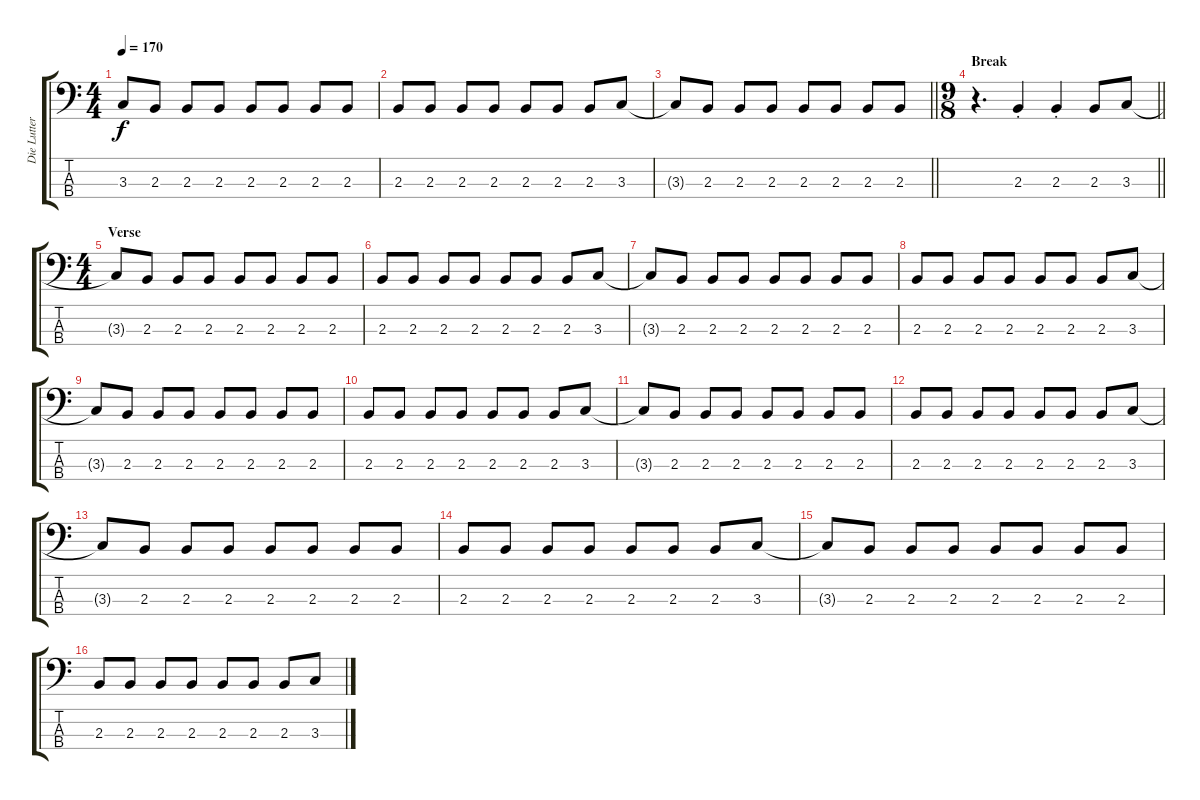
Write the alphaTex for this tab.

\track ("Die Lutter" "Die Lutter") {instrument electricbasspick}
\staff {score tabs}
\tuning (G2 D2 A1 E1) {hide}
\ts (4 4)
\tempo 170
\clef f4
\ks c
3.3{t}.8{dy f} 2.3.8 2.3.8 2.3.8 2.3.8 2.3.8 2.3.8 2.3.8 |
2.3.8 2.3.8 2.3.8 2.3.8 2.3.8 2.3.8 2.3.8 3.3.8 |
\barLineRight lightlight
3.3{t}.8 2.3.8 2.3.8 2.3.8 2.3.8 2.3.8 2.3.8 2.3.8 |
\ts (9 8)
\section ("" "Break")
\barLineRight lightlight
r.4{d} 2.3{st}.4 2.3{st}.4 2.3.8 3.3.8 |
\ts (4 4)
\section ("" "Verse")
3.3{t}.8 2.3.8 2.3.8 2.3.8 2.3.8 2.3.8 2.3.8 2.3.8 |
2.3.8 2.3.8 2.3.8 2.3.8 2.3.8 2.3.8 2.3.8 3.3.8 |
3.3{t}.8 2.3.8 2.3.8 2.3.8 2.3.8 2.3.8 2.3.8 2.3.8 |
2.3.8 2.3.8 2.3.8 2.3.8 2.3.8 2.3.8 2.3.8 3.3.8 |
3.3{t}.8 2.3.8 2.3.8 2.3.8 2.3.8 2.3.8 2.3.8 2.3.8 |
2.3.8 2.3.8 2.3.8 2.3.8 2.3.8 2.3.8 2.3.8 3.3.8 |
3.3{t}.8 2.3.8 2.3.8 2.3.8 2.3.8 2.3.8 2.3.8 2.3.8 |
2.3.8 2.3.8 2.3.8 2.3.8 2.3.8 2.3.8 2.3.8 3.3.8 |
3.3{t}.8 2.3.8 2.3.8 2.3.8 2.3.8 2.3.8 2.3.8 2.3.8 |
2.3.8 2.3.8 2.3.8 2.3.8 2.3.8 2.3.8 2.3.8 3.3.8 |
3.3{t}.8 2.3.8 2.3.8 2.3.8 2.3.8 2.3.8 2.3.8 2.3.8 |
2.3.8 2.3.8 2.3.8 2.3.8 2.3.8 2.3.8 2.3.8 3.3.8
